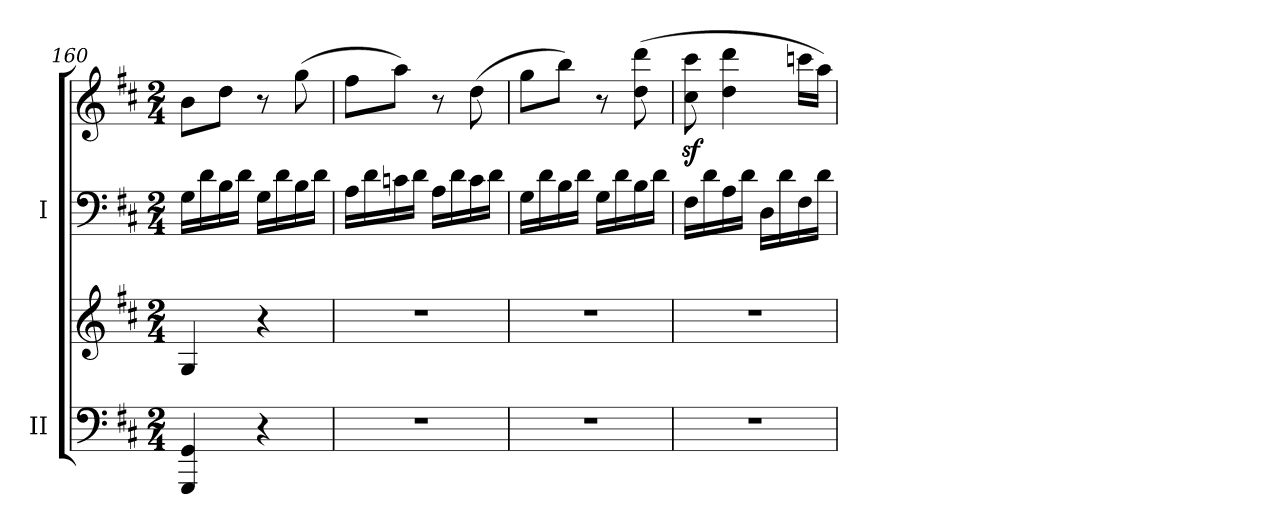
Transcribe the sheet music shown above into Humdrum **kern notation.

**kern	**kern	**kern	**kern
*part2	*part2	*part1	*part1
*staff4	*staff3	*staff2	*staff1
*I"II	*	*I"I	*
*I'II	*	*I'I	*
*clefF4	*clefG2	*clefF4	*clefG2
*k[f#c#]	*k[f#c#]	*k[f#c#]	*k[f#c#]
*M2/4	*M2/4	*M2/4	*M2/4
=160	=160	=160	=160
4GGG/ 4GG/	4G/	16G\LL	8b\L
.	.	16d\	.
.	.	16B\	8dd\J
.	.	16d\JJ	.
4r	4r	16G\LL	8r
.	.	16d\	.
.	.	16B\	(>8gg\
.	.	16d\JJ	.
!!LO:LB:g=z
=161	=161	=161	=161
2r	2r	16A\LL	8ff#\L
.	.	16d\	.
.	.	16cn\	8aa\J)
.	.	16d\JJ	.
.	.	16A\LL	8r
.	.	16d\	.
.	.	16c\	(>8dd\
.	.	16d\JJ	.
=162	=162	=162	=162
2r	2r	16G\LL	8gg\L
.	.	16d\	.
.	.	16B\	8bb\J)
.	.	16d\JJ	.
.	.	16G\LL	8r
.	.	16d\	.
.	.	16B\	(>8dd\ 8ddd\
.	.	16d\JJ	.
=163	=163	=163	=163
2r	2r	16F#\LL	8cc#\z< 8ccc#\z<
.	.	16d\	.
.	.	16A\	4dd\ 4ddd\
.	.	16d\JJ	.
.	.	16D\LL	.
.	.	16d\	.
.	.	16F#\	16cccn\LL
.	.	16d\JJ	16aa\JJ)
=	=	=	=
*-	*-	*-	*-
